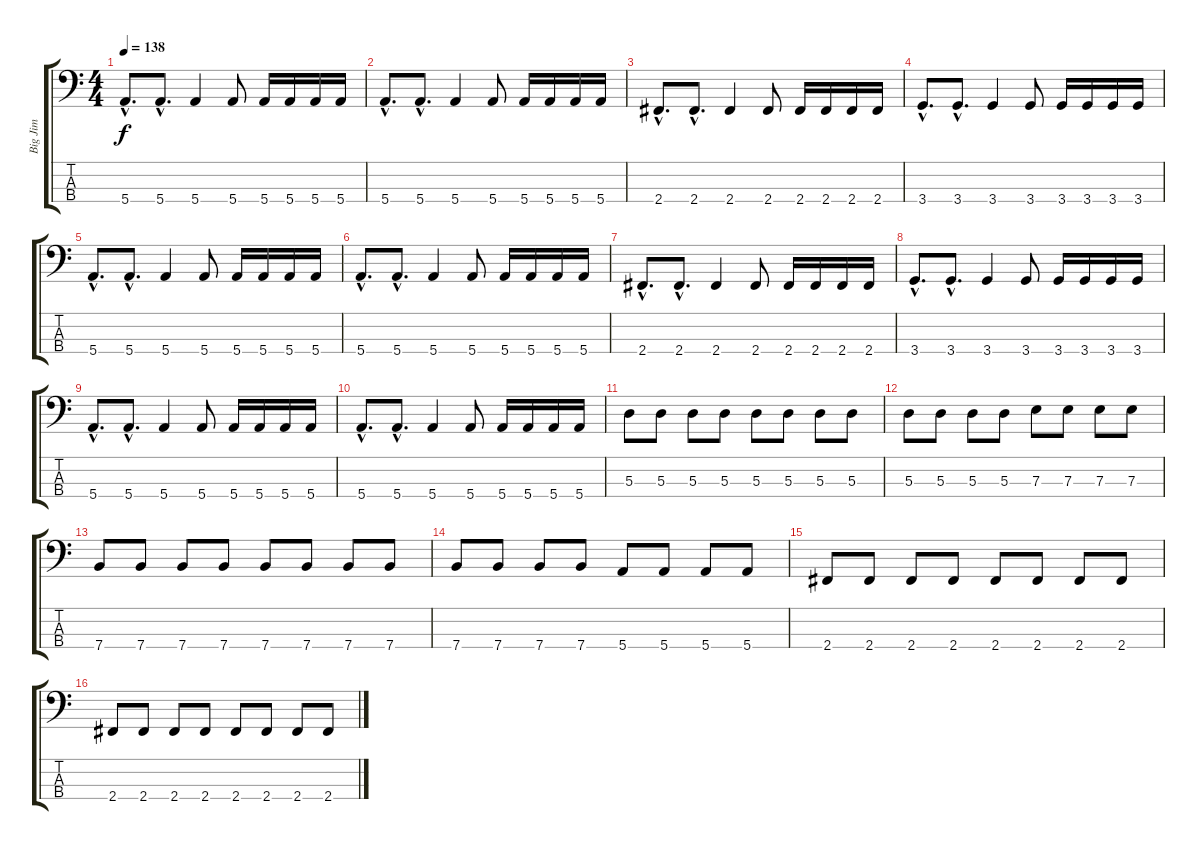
\track ("Big Jim" "Big Jim") {instrument electricbasspick}
\staff {score tabs}
\tuning (G2 D2 A1 E1) {hide}
\ts (4 4)
\tempo 138
\clef f4
\ks c
5.4{hac}.8{d dy f} 5.4{hac}.8{d} 5.4.4 5.4.8 5.4.16 5.4.16 5.4.16 5.4.16 |
5.4{hac}.8{d} 5.4{hac}.8{d} 5.4.4 5.4.8 5.4.16 5.4.16 5.4.16 5.4.16 |
2.4{hac}.8{d} 2.4{hac}.8{d} 2.4.4 2.4.8 2.4.16 2.4.16 2.4.16 2.4.16 |
3.4{hac}.8{d} 3.4{hac}.8{d} 3.4.4 3.4.8 3.4.16 3.4.16 3.4.16 3.4.16 |
5.4{hac}.8{d} 5.4{hac}.8{d} 5.4.4 5.4.8 5.4.16 5.4.16 5.4.16 5.4.16 |
5.4{hac}.8{d} 5.4{hac}.8{d} 5.4.4 5.4.8 5.4.16 5.4.16 5.4.16 5.4.16 |
2.4{hac}.8{d} 2.4{hac}.8{d} 2.4.4 2.4.8 2.4.16 2.4.16 2.4.16 2.4.16 |
3.4{hac}.8{d} 3.4{hac}.8{d} 3.4.4 3.4.8 3.4.16 3.4.16 3.4.16 3.4.16 |
5.4{hac}.8{d} 5.4{hac}.8{d} 5.4.4 5.4.8 5.4.16 5.4.16 5.4.16 5.4.16 |
5.4{hac}.8{d} 5.4{hac}.8{d} 5.4.4 5.4.8 5.4.16 5.4.16 5.4.16 5.4.16 |
5.3.8 5.3.8 5.3.8 5.3.8 5.3.8 5.3.8 5.3.8 5.3.8 |
5.3.8 5.3.8 5.3.8 5.3.8 7.3.8 7.3.8 7.3.8 7.3.8 |
7.4.8 7.4.8 7.4.8 7.4.8 7.4.8 7.4.8 7.4.8 7.4.8 |
7.4.8 7.4.8 7.4.8 7.4.8 5.4.8 5.4.8 5.4.8 5.4.8 |
2.4.8 2.4.8 2.4.8 2.4.8 2.4.8 2.4.8 2.4.8 2.4.8 |
2.4.8 2.4.8 2.4.8 2.4.8 2.4.8 2.4.8 2.4.8 2.4.8
